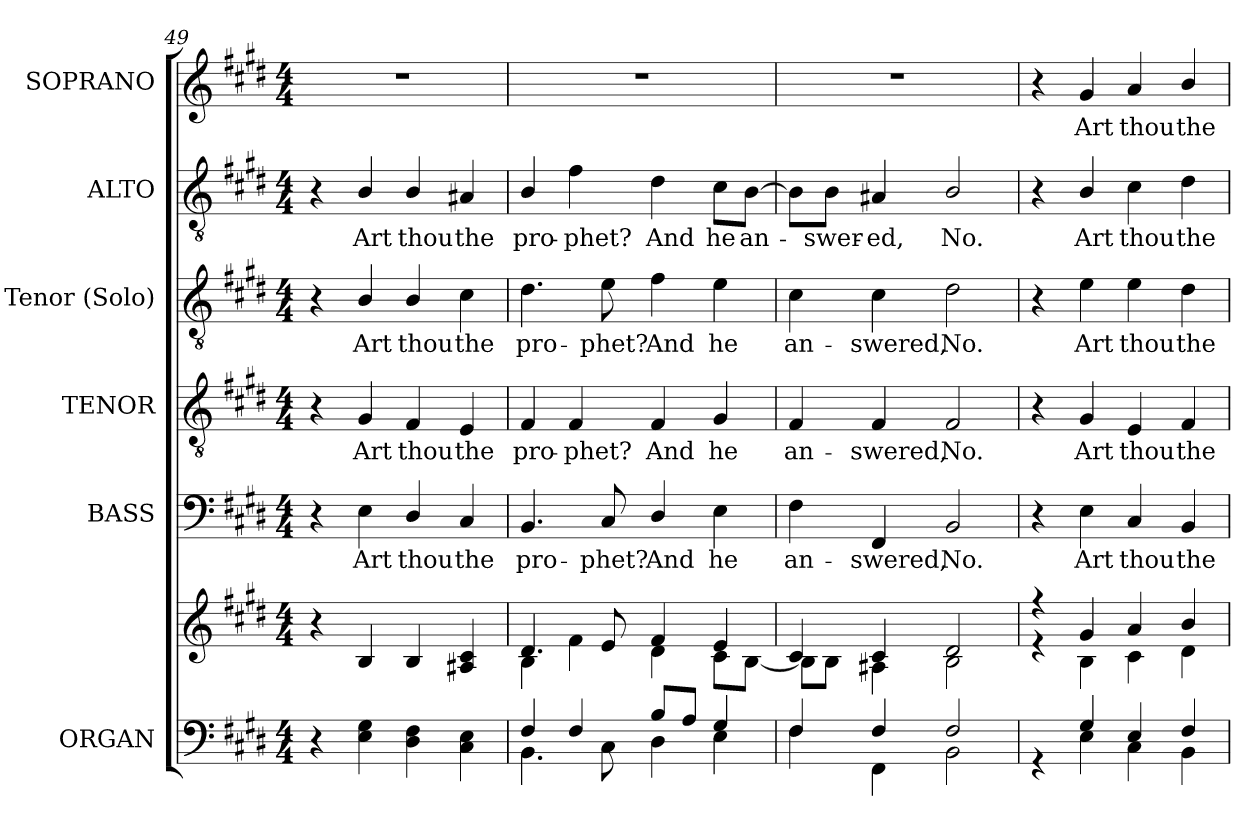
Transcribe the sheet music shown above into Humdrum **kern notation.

**kern	**kern	**kern	**text	**kern	**text	**kern	**text	**kern	**text	**kern	**text
*part6	*part6	*part5	*part5	*part4	*part4	*part3	*part3	*part2	*part2	*part1	*part1
*staff7	*staff6	*staff5	*staff5	*staff4	*staff4	*staff3	*staff3	*staff2	*staff2	*staff1	*staff1
*I"ORGAN	*	*I"BASS	*	*I"TENOR	*	*I"Tenor (Solo)	*	*I"ALTO	*	*I"SOPRANO	*
*I'Org.	*	*I'B.	*	*	*	*I'T.	*	*I'T.	*	*I'A.	*
!!LO:PB:g=z
*clefF4	*clefG2	*clefF4	*	*clefGv2	*	*clefGv2	*	*clefGv2	*	*clefG2	*
*	*	*	*	*ITrd7c12	*	*	*	*	*	*	*
*k[f#c#g#d#]	*k[f#c#g#d#]	*k[f#c#g#d#]	*	*k[f#c#g#d#]	*	*k[f#c#g#d#]	*	*k[f#c#g#d#]	*	*k[f#c#g#d#]	*
*E:	*E:	*E:	*	*E:	*	*E:	*	*E:	*	*E:	*
*M4/4	*M4/4	*M4/4	*	*M4/4	*	*M4/4	*	*M4/4	*	*M4/4	*
=49	=49	=49	=49	=49	=49	=49	=49	=49	=49	=49	=49
4r	4r	4r	.	4r	.	4r	.	4r	.	1r	.
!	!	!	!LO:LY:b:color=#000000	!	!	!	!	!	!	!	!
!	!	!	!	!	!LO:LY:b:color=#000000	!	!	!	!	!	!
!	!	!	!	!	!	!	!LO:LY:b:color=#000000	!	!	!	!
!	!	!	!	!	!	!	!	!	!LO:LY:b:color=#000000	!	!
4Ei\ 4G#i	4Bi/	4Ei\	Art	4GG#i/	Art	4Bi/	Art	4Bi/	Art	.	.
!	!	!	!LO:LY:b:color=#000000	!	!	!	!	!	!	!	!
!	!	!	!	!	!LO:LY:b:color=#000000	!	!	!	!	!	!
!	!	!	!	!	!	!	!LO:LY:b:color=#000000	!	!	!	!
!	!	!	!	!	!	!	!	!	!LO:LY:b:color=#000000	!	!
4D#i\ 4F#i	4Bi/	4D#i/	thou	4FF#i/	thou	4Bi/	thou	4Bi/	thou	.	.
!	!	!	!LO:LY:b:color=#000000	!	!	!	!	!	!	!	!
!	!	!	!	!	!LO:LY:b:color=#000000	!	!	!	!	!	!
!	!	!	!	!	!	!	!LO:LY:b:color=#000000	!	!	!	!
!	!	!	!	!	!	!	!	!	!LO:LY:b:color=#000000	!	!
4C#i\ 4Ei	4A#Xi/ 4c#i	4C#i/	the	4EEi/	the	4c#i\	the	4A#Xi/	the	.	.
=50	=50	=50	=50	=50	=50	=50	=50	=50	=50	=50	=50
*^	*^	*	*	*	*	*	*	*	*	*	*
*	*^	*	*	*	*	*	*	*	*	*	*	*	*
!	!	!	!	!	!	!LO:LY:b:color=#000000	!	!	!	!	!	!	!	!
!	!	!	!	!	!	!	!	!LO:LY:b:color=#000000	!	!	!	!	!	!
!	!	!	!	!	!	!	!	!	!	!LO:LY:b:color=#000000	!	!	!	!
!	!	!	!	!	!	!	!	!	!	!	!	!LO:LY:b:color=#000000	!	!
1ryy	4F#i/	4.BBi\	4.d#i/	4Bi\	4.BBi/	pro-	4FF#i/	pro-	4.d#i\	pro-	4Bi/	pro-	1r	.
!	!	!	!	!	!	!	!	!LO:LY:b:color=#000000	!	!	!	!	!	!
!	!	!	!	!	!	!	!	!	!	!	!	!LO:LY:b:color=#000000	!	!
.	4F#i/	.	.	4f#i\	.	.	4FF#i/	-phet?	.	.	4f#i\	-phet?	.	.
!	!	!	!	!	!	!LO:LY:b:color=#000000	!	!	!	!	!	!	!	!
!	!	!	!	!	!	!	!	!	!	!LO:LY:b:color=#000000	!	!	!	!
.	.	8C#i\	8ei/	.	8C#i/	-phet?	.	.	8ei\	-phet?	.	.	.	.
!	!	!	!	!	!	!LO:LY:b:color=#000000	!	!	!	!	!	!	!	!
!	!	!	!	!	!	!	!	!LO:LY:b:color=#000000	!	!	!	!	!	!
!	!	!	!	!	!	!	!	!	!	!LO:LY:b:color=#000000	!	!	!	!
!	!	!	!	!	!	!	!	!	!	!	!	!LO:LY:b:color=#000000	!	!
.	8Bi/L	4D#i\	4f#i/	4d#i\	4D#i/	And	4FF#i/	And	4f#i\	And	4d#i\	And	.	.
.	8Ai/J	.	.	.	.	.	.	.	.	.	.	.	.	.
!	!	!	!	!	!	!LO:LY:b:color=#000000	!	!	!	!	!	!	!	!
!	!	!	!	!	!	!	!	!LO:LY:b:color=#000000	!	!	!	!	!	!
!	!	!	!	!	!	!	!	!	!	!LO:LY:b:color=#000000	!	!	!	!
!	!	!	!	!	!	!	!	!	!	!	!	!LO:LY:b:color=#000000	!	!
.	4G#i/	4Ei\	4ei/	8c#i\L	4Ei\	he	4GG#i/	he	4ei\	he	8c#i\L	he	.	.
!	!	!	!	!	!	!	!	!	!	!	!	!LO:LY:b:color=#000000	!	!
.	.	.	.	[<8Bi\J	.	.	.	.	.	.	[>8Bi\J	an-	.	.
=51	=51	=51	=51	=51	=51	=51	=51	=51	=51	=51	=51	=51	=51	=51
!	!	!	!	!	!	!LO:LY:b:color=#000000	!	!	!	!	!	!	!	!
!	!	!	!	!	!	!	!	!LO:LY:b:color=#000000	!	!	!	!	!	!
!	!	!	!	!	!	!	!	!	!	!LO:LY:b:color=#000000	!	!	!	!
1ryy	4F#i/	4F#i\	4c#i/	8Bi\L]	4F#i\	an-	4FF#i/	an-	4c#i\	an-	8Bi\L]	.	1r	.
!	!	!	!	!	!	!	!	!	!	!	!	!LO:LY:b:color=#000000	!	!
.	.	.	.	8Bi\J	.	.	.	.	.	.	8Bi\J	-swer-	.	.
!	!	!	!	!	!	!LO:LY:b:color=#000000	!	!	!	!	!	!	!	!
!	!	!	!	!	!	!	!	!LO:LY:b:color=#000000	!	!	!	!	!	!
!	!	!	!	!	!	!	!	!	!	!LO:LY:b:color=#000000	!	!	!	!
!	!	!	!	!	!	!	!	!	!	!	!	!LO:LY:b:color=#000000	!	!
.	4F#i/	4FF#i\	4c#i/	4A#Xi\	4FF#i/	-swered,	4FF#i/	-swered,	4c#i\	-swered,	4A#Xi/	-ed,	.	.
!	!	!	!	!	!	!LO:LY:b:color=#000000	!	!	!	!	!	!	!	!
!	!	!	!	!	!	!	!	!LO:LY:b:color=#000000	!	!	!	!	!	!
!	!	!	!	!	!	!	!	!	!	!LO:LY:b:color=#000000	!	!	!	!
!	!	!	!	!	!	!	!	!	!	!	!	!LO:LY:b:color=#000000	!	!
.	2F#i/	2BBi\	2d#i/	2Bi\	2BBi/	No.	2FF#i/	No.	2d#i\	No.	2Bi/	No.	.	.
!!LO:LB:g=z
=52	=52	=52	=52	=52	=52	=52	=52	=52	=52	=52	=52	=52	=52	=52
*	*	*	*	*^	*	*	*	*	*	*	*	*	*	*
1ryy	4r	4ryy	4r	4ryy	4r	4r	.	4r	.	4r	.	4r	.	4r	.
!	!	!	!	!	!	!	!LO:LY:b:color=#000000	!	!	!	!	!	!	!	!
!	!	!	!	!	!	!	!	!	!LO:LY:b:color=#000000	!	!	!	!	!	!
!	!	!	!	!	!	!	!	!	!	!	!LO:LY:b:color=#000000	!	!	!	!
!	!	!	!	!	!	!	!	!	!	!	!	!	!LO:LY:b:color=#000000	!	!
!	!	!	!	!	!	!	!	!	!	!	!	!	!	!	!LO:LY:b:color=#000000
.	4G#i/	4Ei\	4g#i/	4Bi\	4ryy	4Ei\	Art	4GG#i/	Art	4ei\	Art	4Bi/	Art	4g#i/	Art
!	!	!	!	!	!	!	!LO:LY:b:color=#000000	!	!	!	!	!	!	!	!
!	!	!	!	!	!	!	!	!	!LO:LY:b:color=#000000	!	!	!	!	!	!
!	!	!	!	!	!	!	!	!	!	!	!LO:LY:b:color=#000000	!	!	!	!
!	!	!	!	!	!	!	!	!	!	!	!	!	!LO:LY:b:color=#000000	!	!
!	!	!	!	!	!	!	!	!	!	!	!	!	!	!	!LO:LY:b:color=#000000
.	4Ei/	4C#i\	4ai/	4c#i\	4ryy	4C#i/	thou	4EEi/	thou	4ei\	thou	4c#i\	thou	4ai/	thou
!	!	!	!	!	!	!	!LO:LY:b:color=#000000	!	!	!	!	!	!	!	!
!	!	!	!	!	!	!	!	!	!LO:LY:b:color=#000000	!	!	!	!	!	!
!	!	!	!	!	!	!	!	!	!	!	!LO:LY:b:color=#000000	!	!	!	!
!	!	!	!	!	!	!	!	!	!	!	!	!	!LO:LY:b:color=#000000	!	!
!	!	!	!	!	!	!	!	!	!	!	!	!	!	!	!LO:LY:b:color=#000000
.	4F#i/	4BBi\	4bi/	4d#i\	4ryy	4BBi/	the	4FF#i/	the	4d#i\	the	4d#i\	the	4bi/	the
*v	*v	*v	*	*	*	*	*	*	*	*	*	*	*	*	*
*	*v	*v	*v	*	*	*	*	*	*	*	*	*	*
=	=	=	=	=	=	=	=	=	=	=	=
*-	*-	*-	*-	*-	*-	*-	*-	*-	*-	*-	*-
